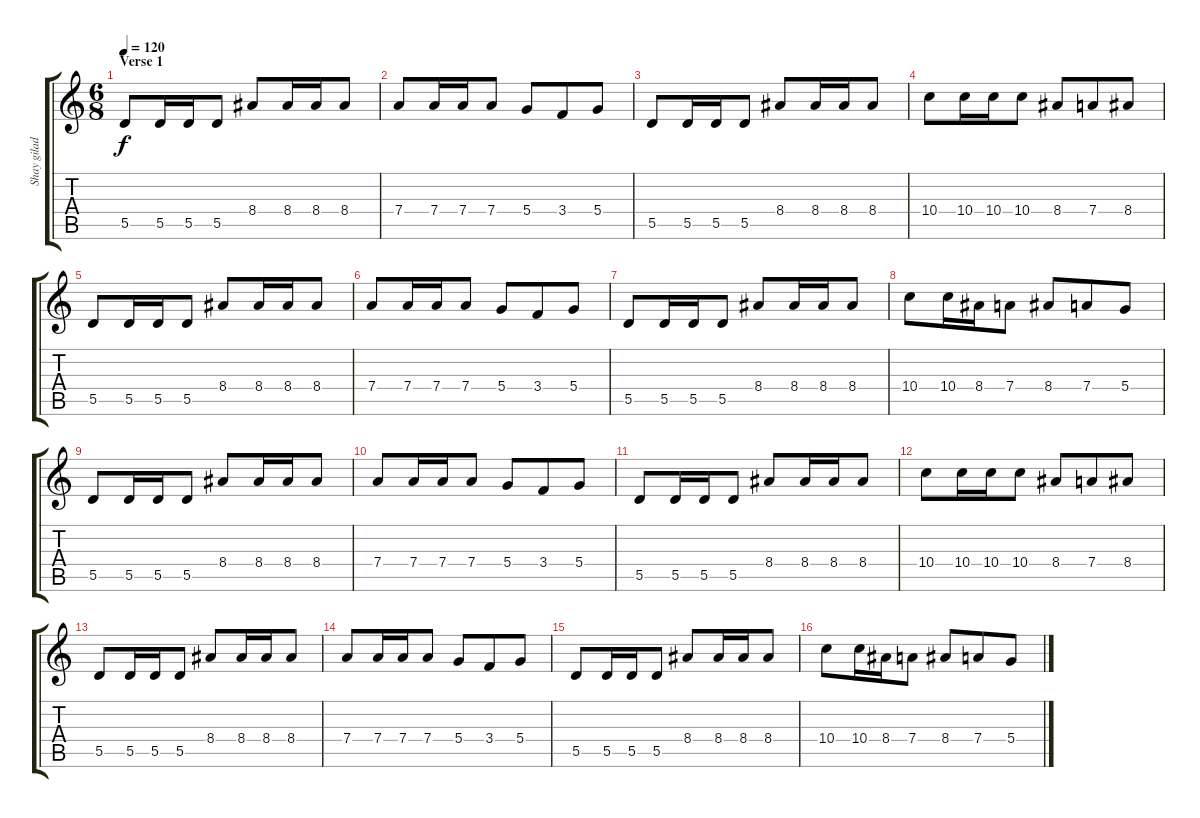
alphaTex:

\track ("Shay giladi" "Shay gilad") {instrument distortionguitar}
\staff {score tabs}
\tuning (E4 B3 G3 D3 A2 E2) {hide}
\ts (6 8)
\section ("" "Verse 1")
\tempo 120
\clef g2
\ks c
5.5.8{dy f} 5.5.16 5.5.16 5.5.8 8.4.8 8.4.16 8.4.16 8.4.8 |
7.4.8 7.4.16 7.4.16 7.4.8 5.4.8 3.4.8 5.4.8 |
5.5.8 5.5.16 5.5.16 5.5.8 8.4.8 8.4.16 8.4.16 8.4.8 |
10.4.8 10.4.16 10.4.16 10.4.8 8.4.8 7.4.8 8.4.8 |
5.5.8 5.5.16 5.5.16 5.5.8 8.4.8 8.4.16 8.4.16 8.4.8 |
7.4.8 7.4.16 7.4.16 7.4.8 5.4.8 3.4.8 5.4.8 |
5.5.8 5.5.16 5.5.16 5.5.8 8.4.8 8.4.16 8.4.16 8.4.8 |
10.4.8 10.4.16 8.4.16 7.4.8 8.4.8 7.4.8 5.4.8 |
5.5.8 5.5.16 5.5.16 5.5.8 8.4.8 8.4.16 8.4.16 8.4.8 |
7.4.8 7.4.16 7.4.16 7.4.8 5.4.8 3.4.8 5.4.8 |
5.5.8 5.5.16 5.5.16 5.5.8 8.4.8 8.4.16 8.4.16 8.4.8 |
10.4.8 10.4.16 10.4.16 10.4.8 8.4.8 7.4.8 8.4.8 |
5.5.8 5.5.16 5.5.16 5.5.8 8.4.8 8.4.16 8.4.16 8.4.8 |
7.4.8 7.4.16 7.4.16 7.4.8 5.4.8 3.4.8 5.4.8 |
5.5.8 5.5.16 5.5.16 5.5.8 8.4.8 8.4.16 8.4.16 8.4.8 |
10.4.8 10.4.16 8.4.16 7.4.8 8.4.8 7.4.8 5.4.8
